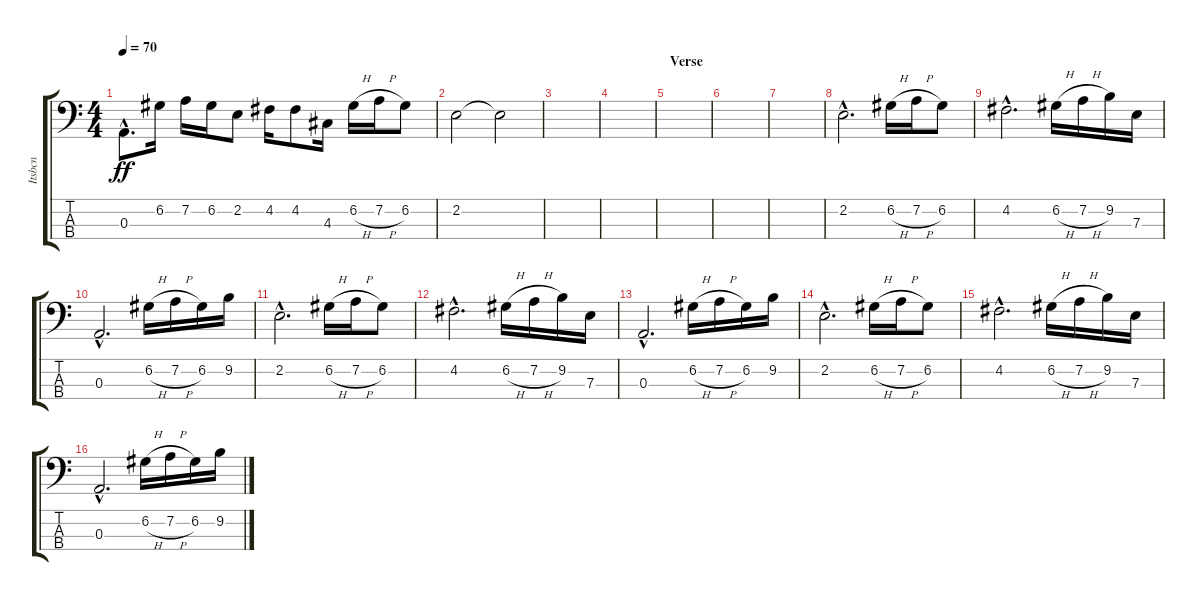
\track ("Itsbcn" "Itsbcn") {instrument electricbassfinger}
\staff {score tabs}
\tuning (G2 D2 A1 E1) {hide}
\ts (4 4)
\tempo 70
\clef f4
\ks c
0.3{hac}.8{d dy ff} 6.2.16 7.2.16 6.2.16 2.2.8 4.2.16 4.2.8 4.3.16 6.2{h}.16 7.2{h}.16 6.2.8 |
2.2.2 2.2{t}.2 |
|
|
\section ("" "Verse")
|
|
|
2.2{hac}.2{d} 6.2{h}.16 7.2{h}.16 6.2.8 |
4.2{hac}.2{d} 6.2{h}.16 7.2{h}.16 9.2.16 7.3.16 |
0.3{hac}.2{d} 6.2{h}.16 7.2{h}.16 6.2.16 9.2.16 |
2.2{hac}.2{d} 6.2{h}.16 7.2{h}.16 6.2.8 |
4.2{hac}.2{d} 6.2{h}.16 7.2{h}.16 9.2.16 7.3.16 |
0.3{hac}.2{d} 6.2{h}.16 7.2{h}.16 6.2.16 9.2.16 |
2.2{hac}.2{d} 6.2{h}.16 7.2{h}.16 6.2.8 |
4.2{hac}.2{d} 6.2{h}.16 7.2{h}.16 9.2.16 7.3.16 |
0.3{hac}.2{d} 6.2{h}.16 7.2{h}.16 6.2.16 9.2.16
